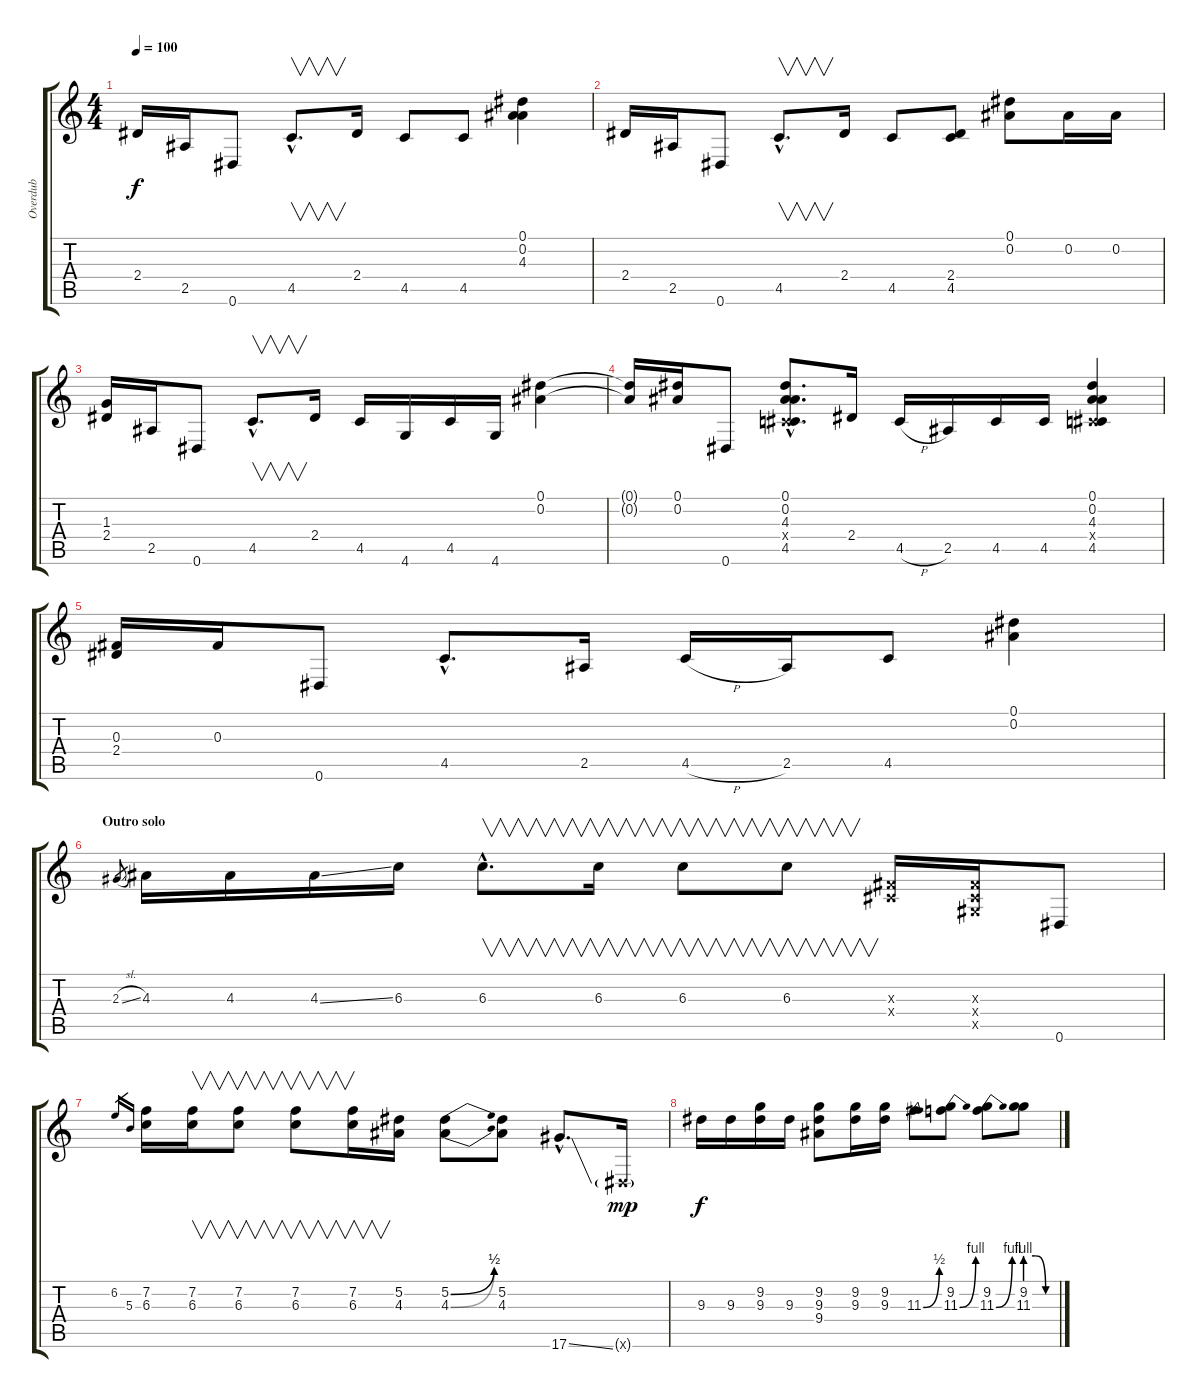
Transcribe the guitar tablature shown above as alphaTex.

\track ("Overdub" "Overdub") {instrument fretlessbass}
\staff {score tabs}
\tuning (Eb4 Bb3 Gb3 Db3 Ab2 Eb2) {hide}
\ts (4 4)
\tempo 100
\clef g2
\ks c
2.4.16{dy f} 2.5.16 0.6.8 4.5{hac}.8{v d} 2.4.16 4.5.8 4.5.8 (0.1 0.2 4.3).4 |
2.4.16 2.5.16 0.6.8 4.5{hac}.8{v d} 2.4.16 4.5.8 (2.4 4.5).8 (0.1 0.2).8 0.2.16 0.2.16 |
(1.3 2.4).16 2.5.16 0.6.8 4.5{hac}.8{v d} 2.4.16 4.5.16 4.6.16 4.5.16 4.6.16 (0.1 0.2).4 |
(0.1{t} 0.2{t}).16 (0.1 0.2).16 0.6.8 (0.1{hac} 0.2{hac} 4.3{hac} 0.4{hac x} 4.5{hac}).8{d} 2.4.16 4.5{h}.16 2.5.16 4.5.16 4.5.16 (0.1 0.2 4.3 0.4{x} 4.5).4 |
(0.3 2.4).16 0.3.16 0.6.8 4.5{hac}.8{d} 2.5.16 4.5{h}.16 2.5.16 4.5.8 (0.1 0.2).4 |
\section ("" "Outro solo")
2.3{sl}.8{gr} 4.3.16 4.3.16 4.3{ss}.16 6.3.16 6.3{hac}.8{v d} 6.3.16{v} 6.3.8{v} 6.3.8{v} (0.3{x} 0.4{x}).16 (0.3{x} 0.4{x} 0.5{x}).16 0.6.8 |
6.2.16{gr} 5.3.16{gr} (7.2 6.3).16 (7.2 6.3).16{v} (7.2 6.3).8{v} (7.2 6.3).8{v} (7.2 6.3).16{v} (5.2 4.3).16 (5.2{be (bend 0 0 60 2)} 4.3{be (bend 0 0 60 2)}).8 (5.2 4.3).8 17.6{ss hac}.8{d} 0.6{g x}.16{dy mp} |
9.3.16{dy f} 9.3.16 (9.2 9.3).16 9.3.16 (9.2 9.3 9.4).8 (9.2 9.3).16 (9.2 9.3).16 11.3{be (bend 0 0 60 2)}.8 (9.2 11.3{be (bend 0 0 60 4)}).8 (9.2 11.3{be (bend 0 0 60 4)}).8 (9.2 11.3{be (custom 0 4 20 4 40 0 60 0)}).8
